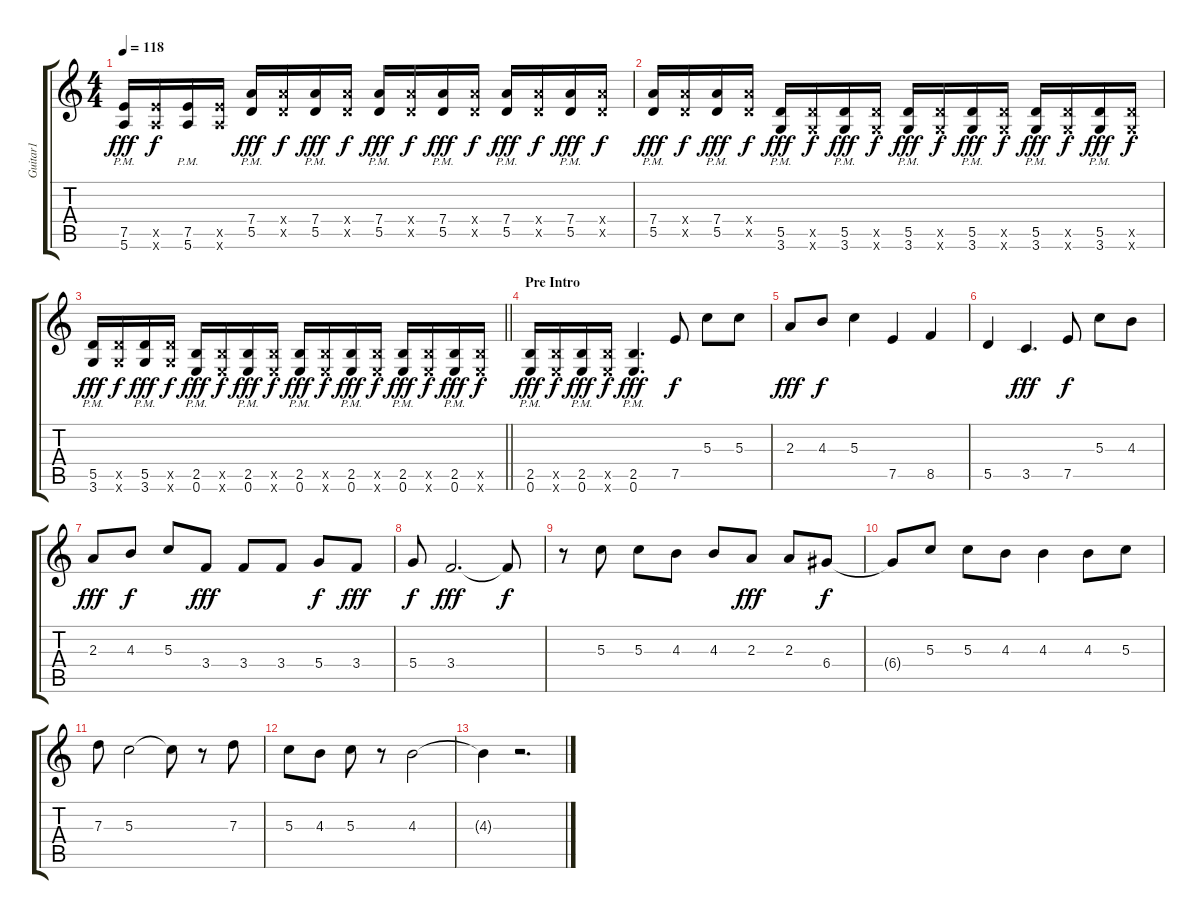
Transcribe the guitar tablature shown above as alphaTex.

\track ("Guitar1" "Guitar1") {instrument distortionguitar}
\staff {score tabs}
\tuning (E4 B3 G3 D3 A2 E2) {hide}
\ts (4 4)
\tempo 118
\clef g2
\ks c
(7.5{pm} 5.6).16{dy fff} (7.5{x} 5.6{x}).16{dy f} (7.5{pm} 5.6).16 (7.5{x} 5.6{x}).16 (7.4 5.5{pm}).16{dy fff} (7.4{x} 5.5{x}).16{dy f} (7.4 5.5{pm}).16{dy fff} (7.4{x} 5.5{x}).16{dy f} (7.4 5.5{pm}).16{dy fff} (7.4{x} 5.5{x}).16{dy f} (7.4 5.5{pm}).16{dy fff} (7.4{x} 5.5{x}).16{dy f} (7.4 5.5{pm}).16{dy fff} (7.4{x} 5.5{x}).16{dy f} (7.4 5.5{pm}).16{dy fff} (7.4{x} 5.5{x}).16{dy f} |
(7.4 5.5{pm}).16{dy fff} (7.4{x} 5.5{x}).16{dy f} (7.4 5.5{pm}).16{dy fff} (7.4{x} 5.5{x}).16{dy f} (5.5 3.6{pm}).16{dy fff} (5.5{x} 3.6{x}).16{dy f} (5.5 3.6{pm}).16{dy fff} (5.5{x} 3.6{x}).16{dy f} (5.5 3.6{pm}).16{dy fff} (5.5{x} 3.6{x}).16{dy f} (5.5 3.6{pm}).16{dy fff} (5.5{x} 3.6{x}).16{dy f} (5.5 3.6{pm}).16{dy fff} (5.5{x} 3.6{x}).16{dy f} (5.5 3.6{pm}).16{dy fff} (5.5{x} 3.6{x}).16{dy f} |
\barLineRight lightlight
(5.5 3.6{pm}).16{dy fff} (5.5{x} 3.6{x}).16{dy f} (5.5 3.6{pm}).16{dy fff} (5.5{x} 3.6{x}).16{dy f} (2.5 0.6{pm}).16{dy fff} (2.5{x} 0.6{x}).16{dy f} (2.5 0.6{pm}).16{dy fff} (2.5{x} 0.6{x}).16{dy f} (2.5 0.6{pm}).16{dy fff} (2.5{x} 0.6{x}).16{dy f} (2.5 0.6{pm}).16{dy fff} (2.5{x} 0.6{x}).16{dy f} (2.5 0.6{pm}).16{dy fff} (2.5{x} 0.6{x}).16{dy f} (2.5 0.6{pm}).16{dy fff} (2.5{x} 0.6{x}).16{dy f} |
\section ("" "Pre Intro")
(2.5 0.6{pm}).16{dy fff} (2.5{x} 0.6{x}).16{dy f} (2.5 0.6{pm}).16{dy fff} (2.5{x} 0.6{x}).16{dy f} (2.5 0.6{pm}).4{d dy fff} 7.5.8{dy f} 5.3.8 5.3.8 |
2.3.8{dy fff} 4.3.8{dy f} 5.3.4 7.5.4 8.5.4 |
5.5.4 3.5.4{d dy fff} 7.5.8{dy f} 5.3.8 4.3.8 |
2.3.8{dy fff} 4.3.8{dy f} 5.3.8 3.4.8{dy fff} 3.4.8 3.4.8 5.4.8{dy f} 3.4.8{dy fff} |
5.4.8{dy f} 3.4.2{d dy fff} 3.4{t}.8{dy f} |
r.8 5.3.8 5.3.8 4.3.8 4.3.8 2.3.8{dy fff} 2.3.8 6.4.8{dy f} |
6.4{t}.8 5.3.8 5.3.8 4.3.8 4.3.4 4.3.8 5.3.8 |
7.3.8 5.3.2 5.3{t}.8 r.8 7.3.8 |
5.3.8 4.3.8 5.3.8 r.8 4.3.2 |
4.3{t}.4 r.2{d}
